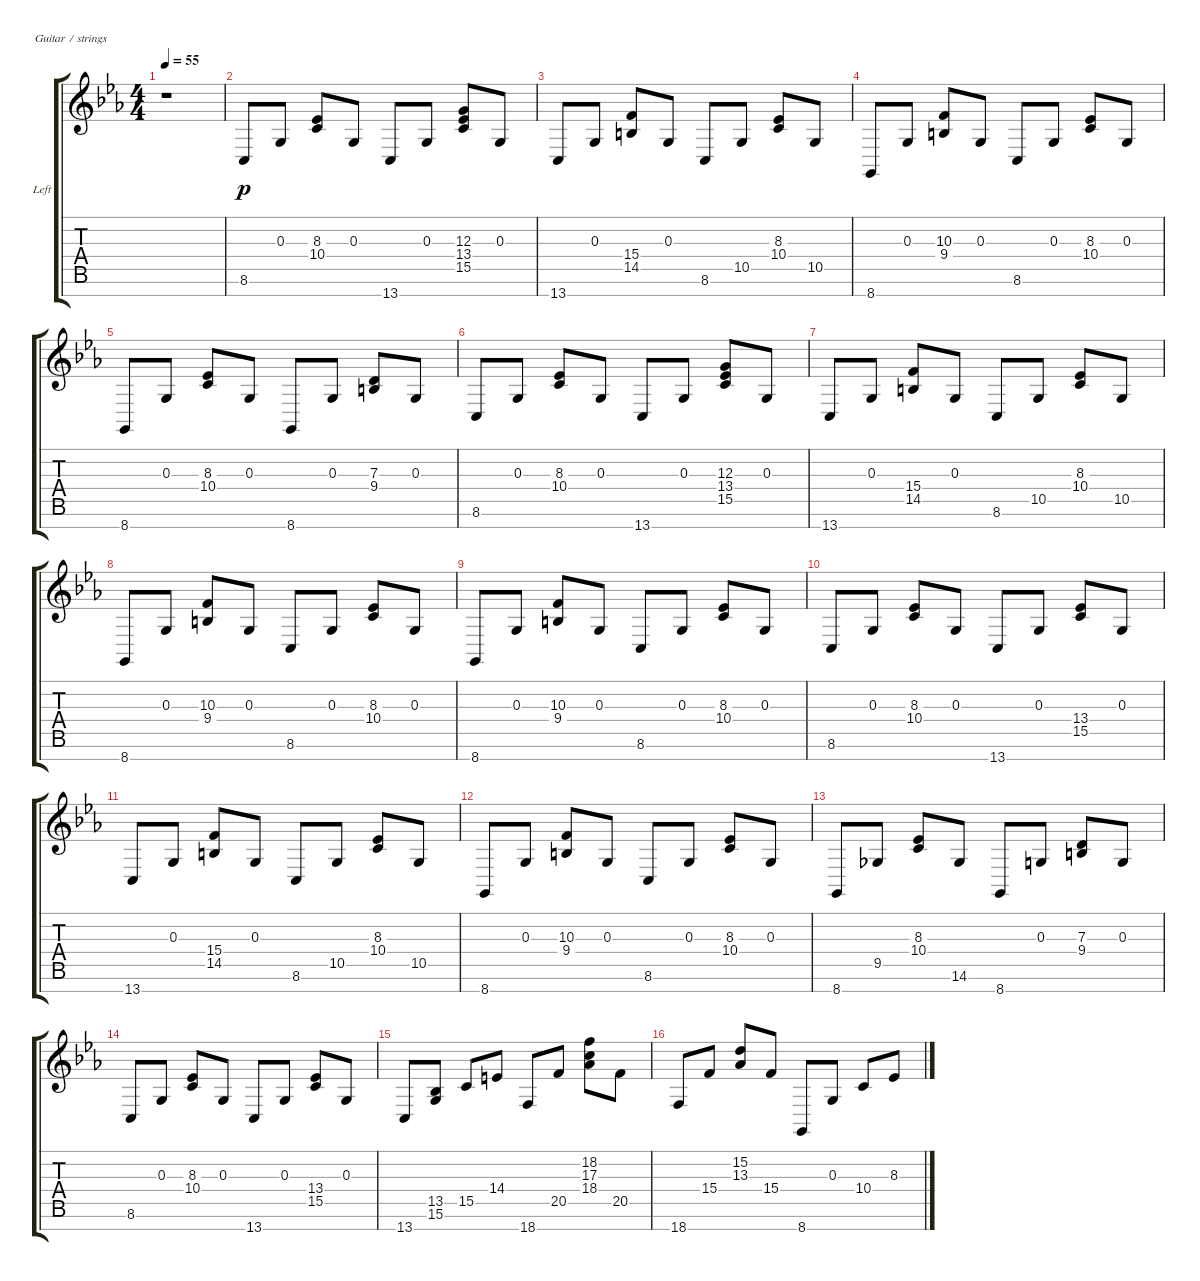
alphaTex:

\defaultSystemsLayout 4
\bracketExtendMode groupsimilarinstruments
\firstSystemTrackNameOrientation horizontal
\otherSystemsTrackNameOrientation horizontal
\track ("Left Hand" "Left") {instrument electricguitarclean}
\staff {score tabs}
\tuning (E4 B3 G3 D3 A2 E2 B1)
\displaytranspose 0
\ts (4 4)
\tempo 55
\clef g2
\ks cminor
r.1{dy p instrument electricguitarclean} |
8.6.8 0.3.8 (10.4 8.3).8 0.3.8 13.7.8 0.3.8 (15.5 13.4 12.3).8 0.3.8 |
13.7.8 0.3.8 (14.5 15.4).8 0.3.8 8.6.8 10.5.8 (10.4 8.3).8 10.5.8 |
8.7.8 0.3.8 (9.4 10.3).8 0.3.8 8.6.8 0.3.8 (10.4 8.3).8 0.3.8 |
8.7.8 0.3.8 (10.4 8.3).8 0.3.8 8.7.8 0.3.8 (9.4 7.3).8 0.3.8 |
8.6.8 0.3.8 (10.4 8.3).8 0.3.8 13.7.8 0.3.8 (15.5 13.4 12.3).8 0.3.8 |
13.7.8 0.3.8 (14.5 15.4).8 0.3.8 8.6.8 10.5.8 (10.4 8.3).8 10.5.8 |
8.7.8 0.3.8 (9.4 10.3).8 0.3.8 8.6.8 0.3.8 (10.4 8.3).8 0.3.8 |
8.7.8 0.3.8 (9.4 10.3).8 0.3.8 8.6.8 0.3.8 (10.4 8.3).8 0.3.8 |
8.6.8 0.3.8 (10.4 8.3).8 0.3.8 13.7.8 0.3.8 (15.5 13.4).8 0.3.8 |
13.7.8 0.3.8 (14.5 15.4).8 0.3.8 8.6.8 10.5.8 (10.4 8.3).8 10.5.8 |
8.7.8 0.3.8 (9.4 10.3).8 0.3.8 8.6.8 0.3.8 (10.4 8.3).8 0.3.8 |
8.7.8 9.5.8 (10.4 8.3).8 14.6.8 8.7.8 0.3.8 (9.4 7.3).8 0.3.8 |
8.6.8 0.3.8 (10.4 8.3).8 0.3.8 13.7.8 0.3.8 (15.5 13.4).8 0.3.8 |
13.7.8 (15.6 13.5).8 15.5.8 14.4.8 18.7.8 20.5.8 (18.4 17.3 18.2).8 20.5.8 |
18.7.8 15.4.8 (13.3 15.2).8 15.4.8 8.7.8 0.3.8 10.4.8 8.3.8
